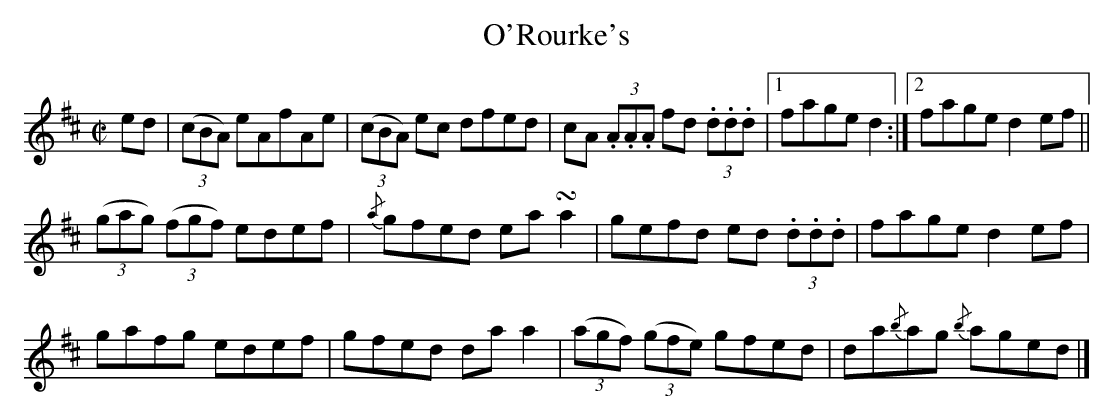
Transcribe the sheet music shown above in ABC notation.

X:1
U: ~ = !turn!
T:O'Rourke's
L:1/8
M:C|
K:D
ed | ((3cBA) eAfAe | ((3cBA) ec dfed | cA (3.A.A.A fd (3.d.d.d | [1 fage d2 :| [2 fage d2 ef ||
((3gag) ((3fgf) edef | {/a}gfed ea ~a2 | gefd ed (3.d.d.d | fage d2 ef |
gafg edef | gfed da a2 | ((3agf) ((3gfe) gfed | da{/b}ag {/b}aged |]
